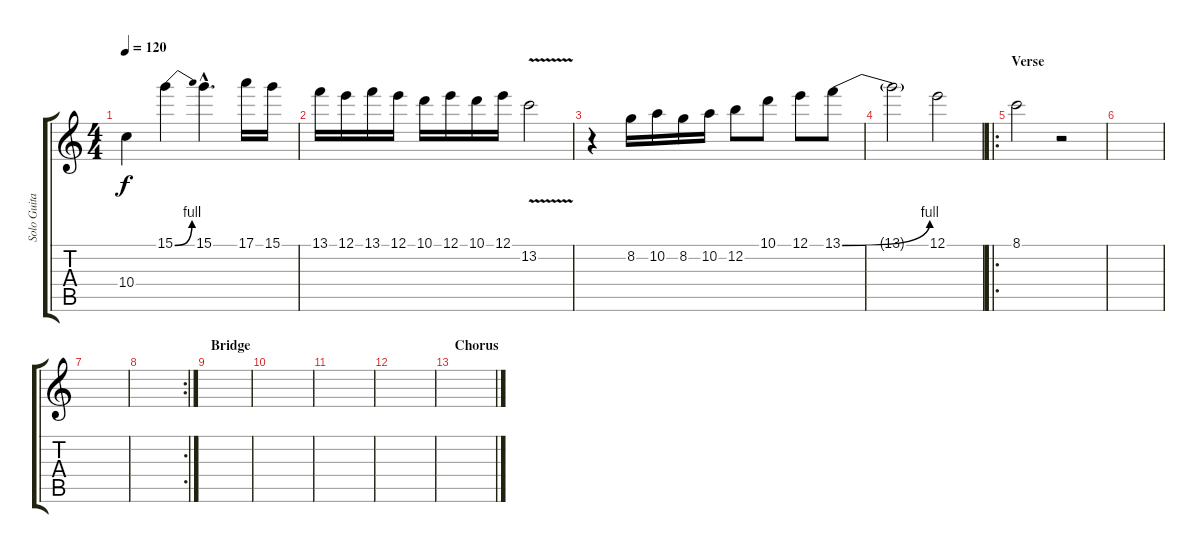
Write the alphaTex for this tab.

\track ("Solo Guitar" "Solo Guita") {instrument distortionguitar}
\staff {score tabs}
\tuning (E4 B3 G3 D3 A2 E2) {hide}
\ts (4 4)
\tempo 120
\clef g2
\ks c
10.4{t}.4{dy f} 15.1{be (bend 0 0 60 4)}.4 15.1{hac}.4{d} 17.1.16 15.1.16 |
13.1.16 12.1.16 13.1.16 12.1.16 10.1.16 12.1.16 10.1.16 12.1.16 13.2{v}.2 |
r.4 8.2.16 10.2.16 8.2.16 10.2.16 12.2.8 10.1.8 12.1.8 13.1{be (bend 0 0 60 4)}.8 |
13.1{t}.2 12.1.2 |
\ro
\section ("" "Verse")
8.1.2 r.2 |
|
|
\rc 2
|
\section ("" "Bridge")
|
|
|
|
\section ("" "Chorus")
